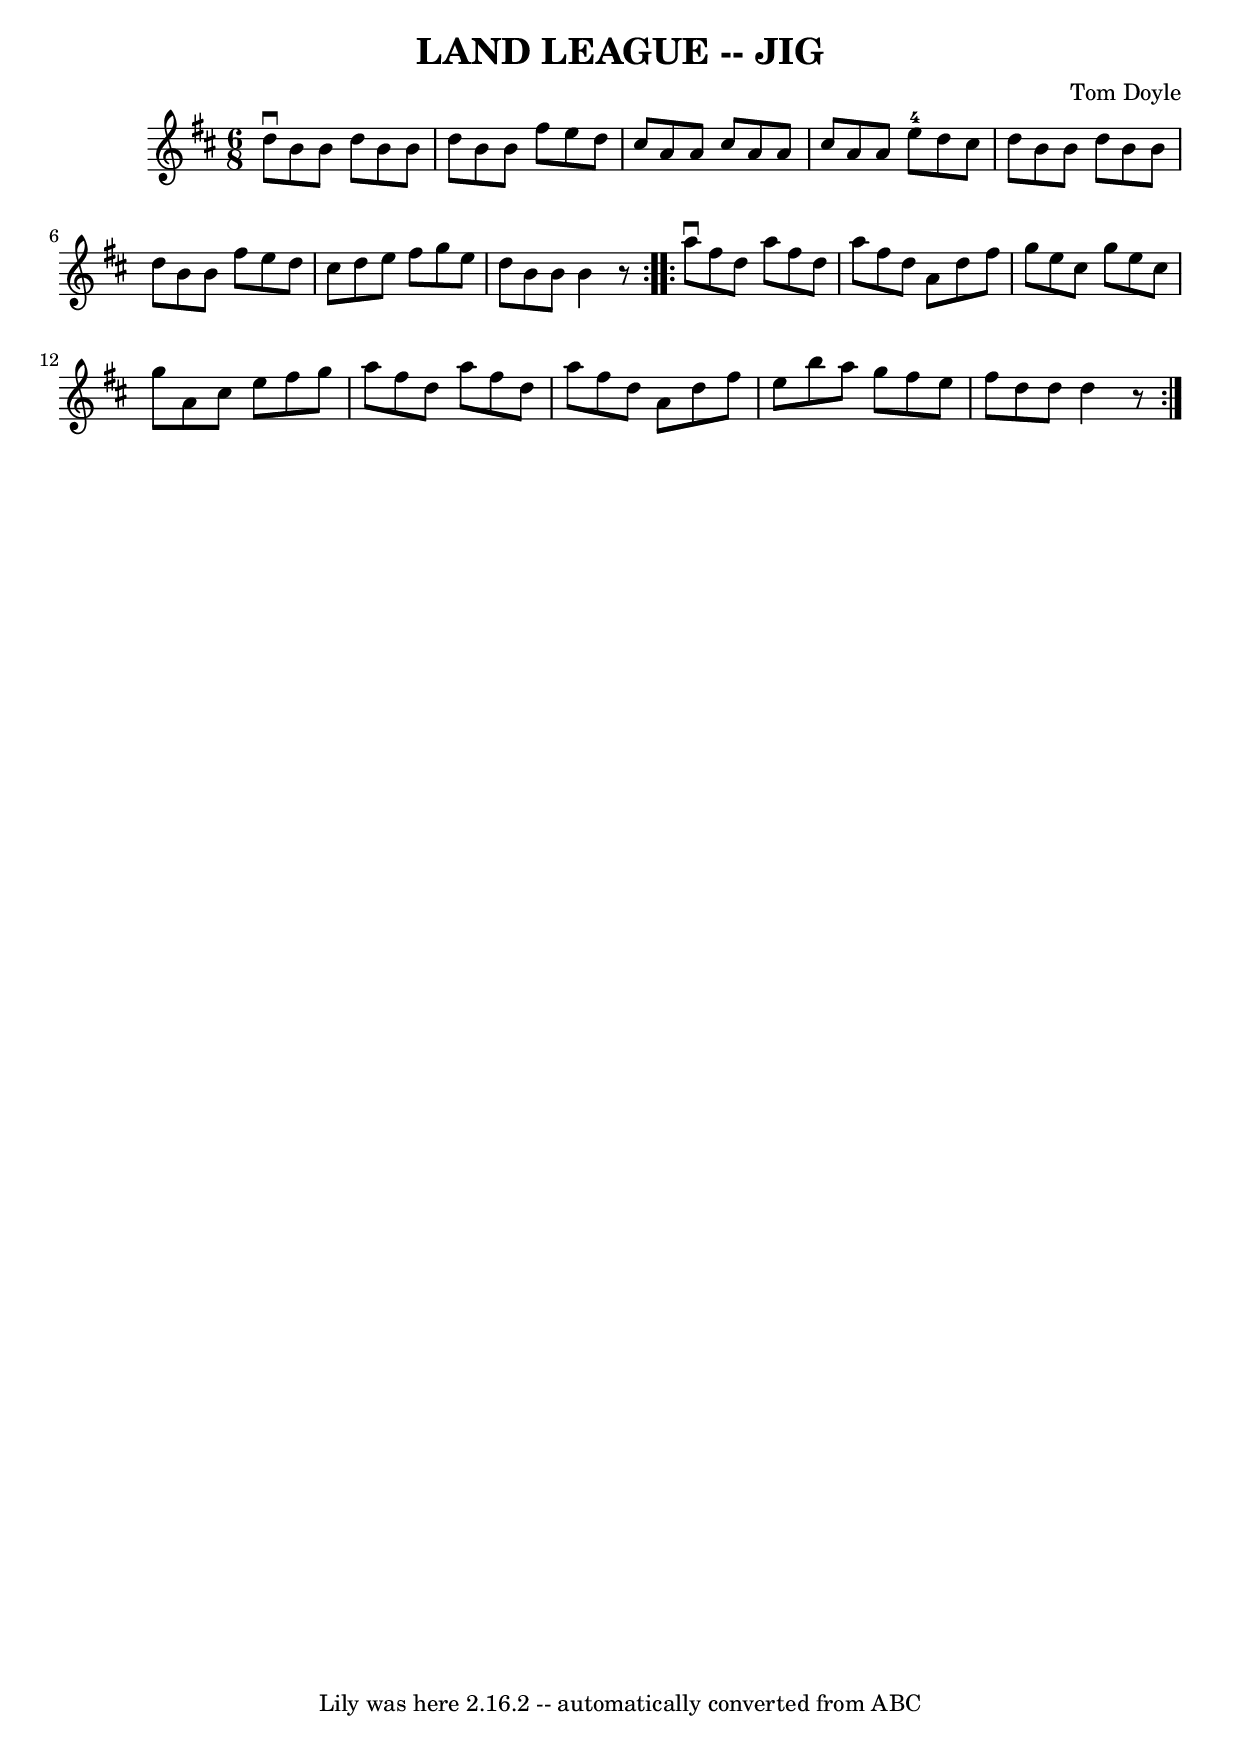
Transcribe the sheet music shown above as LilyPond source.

\version "2.7.40"
\include "Mammoth.ily"
\header {
	%% book = "Ryan's Mammoth Collection of Fiddle Tunes"
	composer = "Tom Doyle"
	crossRefNumber = "1"
	footnotes = ""
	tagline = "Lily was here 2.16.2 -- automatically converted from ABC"
	title = "LAND LEAGUE -- JIG"
}
voicedefault =  {
\set Score.defaultBarType = "empty"

\repeat volta 2 {
\time 6/8 \key d \major d''8^\downbow b'8 b'8 d''8 b'8 b'8    
|
 d''8 b'8 b'8 fis''8 e''8 d''8    |
 cis''8    
a'8 a'8 cis''8 a'8 a'8    |
 cis''8 a'8 a'8 e''8 
-4 d''8 cis''8        |
 d''8 b'8 b'8 d''8 b'8    
b'8    |
 d''8 b'8 b'8 fis''8 e''8 d''8    |
   
cis''8 d''8 e''8 fis''8 g''8 e''8    |
 d''8 b'8    
b'8 b'4    r8   }     \repeat volta 2 { a''8^\downbow fis''8 d''8    
a''8 fis''8 d''8    |
 a''8 fis''8 d''8 a'8 d''8    
fis''8    |
 g''8 e''8 cis''8 g''8 e''8 cis''8    
|
 g''8 a'8 cis''8 e''8 fis''8 g''8        |
   
a''8 fis''8 d''8 a''8 fis''8 d''8    |
 a''8 fis''8   
 d''8 a'8 d''8 fis''8    |
 e''8 b''8 a''8 g''8    
fis''8 e''8    |
 fis''8 d''8 d''8 d''4    r8   }   
}

\score{
    <<

	\context Staff="default"
	{
	    \voicedefault 
	}

    >>
	\layout {
	}
	\midi {}
}
